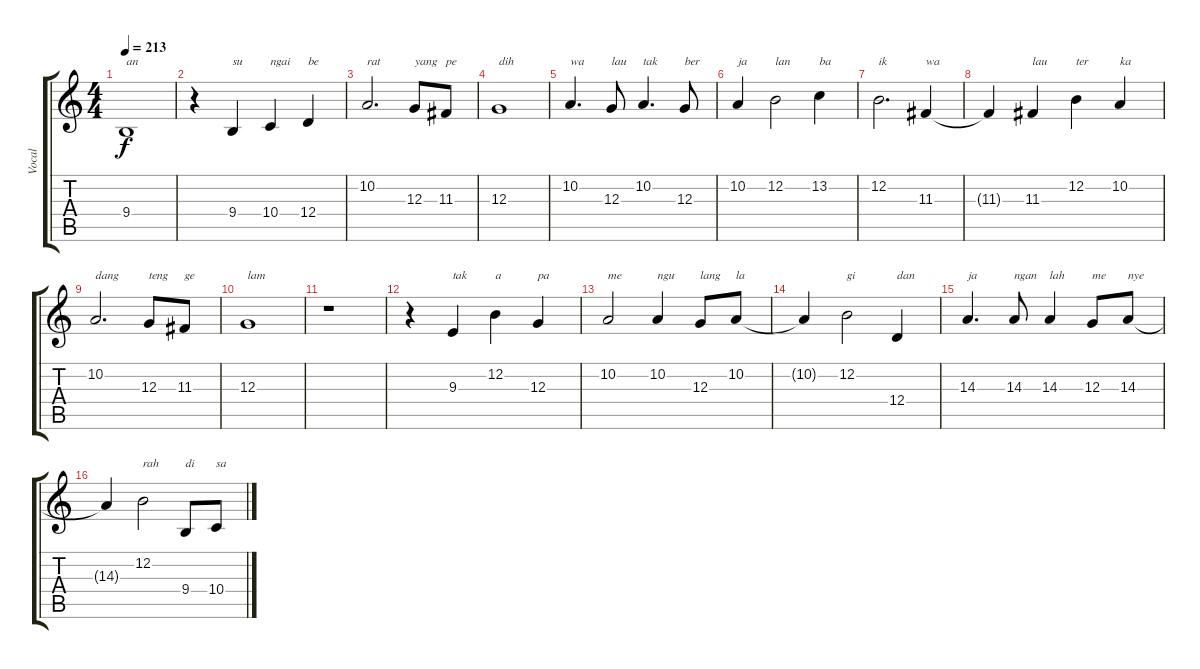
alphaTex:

\track ("Vocal" "Vocal") {instrument violin}
\staff {score tabs}
\tuning (E4 B3 G3 D3 A2 E2) {hide}
\ts (4 4)
\tempo 213
\clef g2
\ks c
9.4.1{txt "an" dy f} |
r.4 9.4.4{txt "su"} 10.4.4{txt "ngai"} 12.4.4{txt "be"} |
10.2.2{d txt "rat"} 12.3.8{txt "yang"} 11.3.8{txt "pe"} |
12.3.1{txt "dih"} |
10.2.4{d txt "wa"} 12.3.8{txt "lau"} 10.2.4{d txt "tak"} 12.3.8{txt "ber"} |
10.2.4{txt "ja"} 12.2.2{txt "lan"} 13.2.4{txt "ba"} |
12.2.2{d txt "ik"} 11.3.4{txt "wa"} |
11.3{t}.4 11.3.4{txt "lau"} 12.2.4{txt "ter"} 10.2.4{txt "ka"} |
10.2.2{d txt "dang"} 12.3.8{txt "teng"} 11.3.8{txt "ge"} |
12.3.1{txt "lam"} |
r.1 |
r.4 9.3.4{txt "tak"} 12.2.4{txt "a"} 12.3.4{txt "pa"} |
10.2.2{txt "me"} 10.2.4{txt "ngu"} 12.3.8{txt "lang"} 10.2.8{txt "la"} |
10.2{t}.4 12.2.2{txt "gi"} 12.4.4{txt "dan"} |
14.3.4{d txt "ja"} 14.3.8{txt "ngan"} 14.3.4{txt "lah"} 12.3.8{txt "me"} 14.3.8{txt "nye"} |
14.3{t}.4 12.2.2{txt "rah"} 9.4.8{txt "di"} 10.4.8{txt "sa"}
